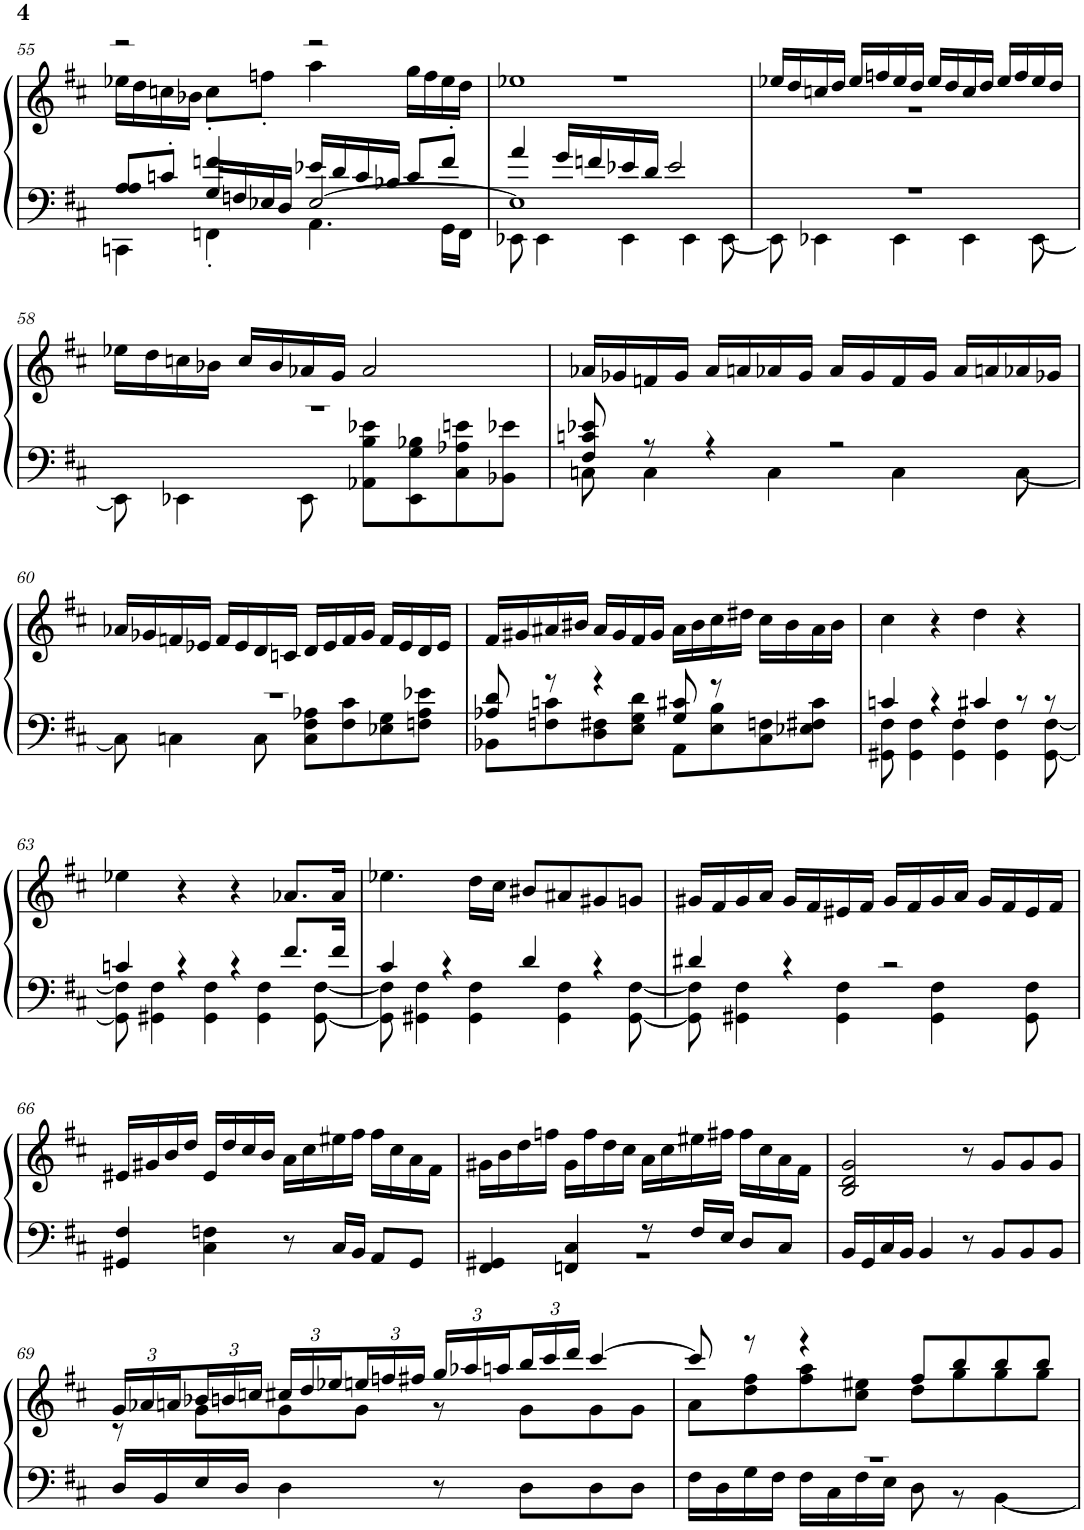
**kern	**kern
*part1	*part1
*staff2	*staff1
*I"Piano	*
*I'Pno.	*
!!LO:PB:g=z
*clefF4	*clefG2
*k[f#c#]	*k[f#c#]
*M4/4	*M4/4
=55	=55
*^	*^
*	*^	*	*
4A/	4CCn\	8A/L	2r	16ee-X\LL
.	.	.	.	16dd\
.	.	8cn'/J	.	16ccn\
.	.	.	.	16b-X\JJ
16G/LL	4FFn'\	4fn/	.	8cc'\L
16Fn/	.	.	.	.
16E-X/	.	.	.	8ffn'\J
16D/JJ	.	.	.	.
[2E-/	4.AA\	16e-X/LL	2r	4aa\
.	.	16d/	.	.
.	.	16c/	.	.
.	.	16B-X/JJ	.	.
.	.	8c/L	.	16gg\LL
.	.	.	.	16ff\
.	16GG\LL	8f'/J	.	16ee-\
.	16FF\JJ	.	.	16dd\JJ
=56	=56	=56	=56	=56
1E-]	8EE-X\	4a/	1r	1ee-X
.	4EE-\	.	.	.
.	.	16g/LL	.	.
.	.	16fn/	.	.
.	4EE-\	16e-X/	.	.
.	.	16d/JJ	.	.
.	.	2e-/	.	.
.	4EE-\	.	.	.
.	[8EE-\	.	.	.
=57	=57	=57	=57	=57
1r	8EE-\]	1r	16ee-X/LL	1r
.	.	.	16dd/	.
.	4EE-X\	.	16ccn/	.
.	.	.	16dd/JJ	.
.	.	.	16ee-/LL	.
.	.	.	16ffn/	.
.	4EE-\	.	16ee-/	.
.	.	.	16dd/JJ	.
.	.	.	16ee-/LL	.
.	.	.	16dd/	.
.	4EE-\	.	16cc/	.
.	.	.	16dd/JJ	.
.	.	.	16ee-/LL	.
.	.	.	16ff/	.
.	[8EE-\	.	16ee-/	.
.	.	.	16dd/JJ	.
*	*v	*v	*	*
*	*	*v	*v
!!LO:LB:g=z
=58	=58	=58
1r	8EE-\]	16ee-X\LL
.	.	16dd\
.	4EE-X\	16ccn\
.	.	16b-X\JJ
.	.	16cc/LL
.	.	16b-/
.	8EE-\	16a-X/
.	.	16g/JJ
.	8AA-X\ 8B\ 8e-X\L	2a-/
.	8EE-\ 8G\ 8B-X\	.
.	8C#\ 8A-X\ 8en\	.
.	8BB-X\ 8e-X\J	.
=59	=59	=59
8F#/ 8cn/ 8e-X/	8Cn\	16a-X/LL
.	.	16g-X/
8r	4C\	16fn/
.	.	16g-/JJ
4r	.	16a-/LL
.	.	16an/
.	4C\	16a-X/
.	.	16g-/JJ
2r	.	16a-/LL
.	.	16g-/
.	4C\	16f/
.	.	16g-/JJ
.	.	16a-/LL
.	.	16an/
.	[8C\	16a-X/
.	.	16g-X/JJ
!!LO:LB:g=z
=60	=60	=60
1r	8C\]	16a-X/LL
.	.	16g-X/
.	4Cn\	16fn/
.	.	16e-X/JJ
.	.	16f/LL
.	.	16e-/
.	8C\	16d/
.	.	16cn/JJ
.	8C\ 8F#\ 8A-X\L	16d/LL
.	.	16e-/
.	8F#\ 8c#\	16f/
.	.	16g-/JJ
.	8E-X\ 8G\	16f/LL
.	.	16e-/
.	8Fn\ 8A-\ 8e-X\J	16d/
.	.	16e-/JJ
=61	=61	=61
8A-X/ 8d/	8BB-X\L	16f#/LL
.	.	16g#X/
8r	8Fn\ 8cn\	16a#X/
.	.	16b#X/JJ
4r	8D\ 8F#X\	16a#/LL
.	.	16g#/
.	8E\ 8G\ 8d\J	16f#/
.	.	16g#/JJ
8G/ 8c#X/	8AA\L	16a#\LL
.	.	16b#\
8r	8E\ 8B\	16cc#\
.	.	16dd#X\JJ
4ryy	8C#\ 8Fn\	16cc#\LL
.	.	16b#\
.	8E-X\ 8F#X\ 8c#\J	16a#\
.	.	16b#\JJ
=62	=62	=62
4cn/	8GG#X\ 8F#\	4cc#\
.	4GG#\ 4F#\	.
4r	.	4r
.	4GG#\ 4F#\	.
4c#X/	.	4dd\
.	4GG#\ 4F#\	.
8r	.	4r
8r	[8GG#\ [8F#\	.
!!LO:LB:g=z
=63	=63	=63
4cn/	8GG#\] 8F#\]	4ee-X\
.	4GG#X\ 4F#\	.
4r	.	4r
.	4GG#\ 4F#\	.
4r	.	4r
.	4GG#\ 4F#\	.
8.f#/L	.	8.a-X/L
.	[8GG#\ [8F#\	.
16f#/Jk	.	16a-/Jk
=64	=64	=64
4c#/	8GG#\] 8F#\]	4.ee-X\
.	4GG#X\ 4F#\	.
4r	.	.
.	4GG#\ 4F#\	16dd\LL
.	.	16cc#\JJ
4d/	.	8b#X/L
.	4GG#\ 4F#\	8a#X/
4r	.	8g#X/
.	[8GG#\ [8F#\	8gn/J
=65	=65	=65
4d#X/	8GG#\] 8F#\]	16g#X/LL
.	.	16f#/
.	4GG#X\ 4F#\	16g#/
.	.	16a/JJ
4r	.	16g#/LL
.	.	16f#/
.	4GG#\ 4F#\	16e#X/
.	.	16f#/JJ
2r	.	16g#/LL
.	.	16f#/
.	4GG#\ 4F#\	16g#/
.	.	16a/JJ
.	.	16g#/LL
.	.	16f#/
.	8GG#\ 8F#\	16e#/
.	.	16f#/JJ
*v	*v	*
!!LO:LB:g=z
=66	=66
4GG#X/ 4F#/	16e#X/LL
.	16g#X/
.	16b/
.	16dd/JJ
4C#\ 4Fn\	16e#/LL
.	16dd/
.	16cc#/
.	16b/JJ
8r	16a\LL
.	16cc#\
16C#/LL	16ee#X\
16BB/JJ	16ff#\JJ
8AA/L	16ff#\LL
.	16cc#\
8GG#/J	16a\
.	16f#\JJ
=67	=67
*^	*
4FF#/ 4GG#X/	1r	16g#X\LL
.	.	16b\
.	.	16dd\
.	.	16ffn\JJ
4FFn/ 4C#/	.	16g#\LL
.	.	16ff\
.	.	16dd\
.	.	16cc#\JJ
8r	.	16a\LL
.	.	16cc#\
16F#/LL	.	16ee#X\
16E/JJ	.	16ff#X\JJ
8D/L	.	16ff#\LL
.	.	16cc#\
8C#/J	.	16a\
.	.	16f#\JJ
*v	*v	*
=68	=68
16BB/LL	2B/ 2d/ 2g/
16GG/	.
16C#/	.
16BB/JJ	.
4BB/	.
8r	8r
8BB/L	8g/L
8BB/	8g/
8BB/J	8g/J
!!LO:LB:g=z
=69	=69
*	*Xbrackettup
*	*^
16D/LL	24g/LL	8r
.	24a-X/	.
16BB/	.	.
.	24an/	.
16E/	24b-X/	8g\L
.	24bn/	.
16D/JJ	.	.
.	24ccn/JJ	.
4D\	24cc#X/LL	8g\
.	24dd/	.
.	24ee-X/	.
.	24een/	8g\J
.	24ffn/	.
.	24ff#X/JJ	.
8r	24gg/LL	8r
.	24aa-X/	.
.	24aan/	.
8D\L	24bb/	8g\L
.	24ccc#/	.
.	24ddd/JJ	.
8D\	[4ccc#/	8g\
8D\J	.	8g\J
=70	=70	=70
*^	*	*
1r	16F#\LL	8ccc#/]	8a\L
.	16D\	.	.
.	16G\	8r	8dd\ 8ff#\
.	16F#\JJ	.	.
.	16F#\LL	4r	8ff#\ 8aa\
.	16C#\	.	.
.	16F#\	.	8cc#\ 8ee#X\J
.	16E\JJ	.	.
.	8D\	8ff#/L	8dd\L
.	8r	8bb/	8gg\
.	[4BB\	8bb/	8gg\
.	.	8bb/J	8gg\J
*v	*v	*	*
*	*v	*v
=	=
*-	*-
